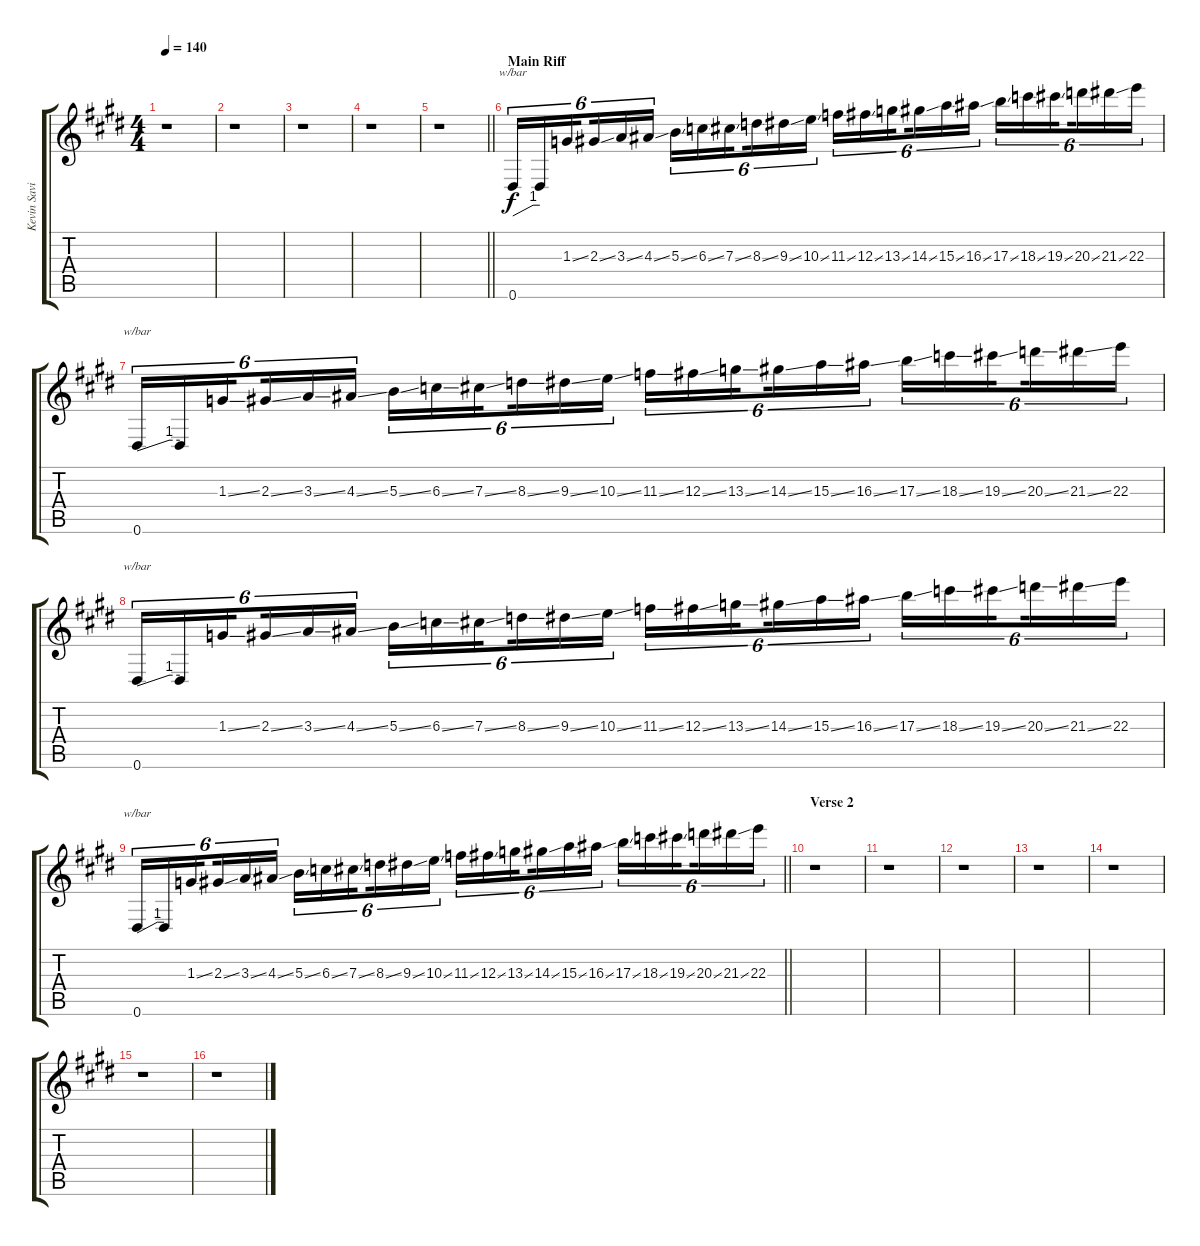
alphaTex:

\track ("Kevin Savigar (Keyboards)" "Kevin Savi") {instrument distortionguitar}
\staff {score tabs}
\tuning (Eb4 Bb3 Gb3 Db3 Ab2 Eb2) {hide}
\ts (4 4)
\tempo 140
\clef g2
\ks e
r.1{dy f} |
r.1 |
r.1 |
r.1 |
\barLineRight lightlight
r.1 |
\section ("" "Main Riff")
0.6.16{tu (6 4) tbe (custom default 0 0 45 4 60 4)} 0.6{t}.16{tu (6 4)} 1.3{ss}.16{tu (6 4) beam splitsecondary} 2.3{ss}.16{tu (6 4)} 3.3{ss}.16{tu (6 4)} 4.3{ss}.16{tu (6 4)} 5.3{ss}.16{tu (6 4)} 6.3{ss}.16{tu (6 4)} 7.3{ss}.16{tu (6 4) beam splitsecondary} 8.3{ss}.16{tu (6 4)} 9.3{ss}.16{tu (6 4)} 10.3{ss}.16{tu (6 4)} 11.3{ss}.16{tu (6 4)} 12.3{ss}.16{tu (6 4)} 13.3{ss}.16{tu (6 4) beam splitsecondary} 14.3{ss}.16{tu (6 4)} 15.3{ss}.16{tu (6 4)} 16.3{ss}.16{tu (6 4)} 17.3{ss}.16{tu (6 4)} 18.3{ss}.16{tu (6 4)} 19.3{ss}.16{tu (6 4) beam splitsecondary} 20.3{ss}.16{tu (6 4)} 21.3{ss}.16{tu (6 4)} 22.3.16{tu (6 4)} |
0.6.16{tu (6 4) tbe (custom default 0 0 45 4 60 4)} 0.6{t}.16{tu (6 4)} 1.3{ss}.16{tu (6 4) beam splitsecondary} 2.3{ss}.16{tu (6 4)} 3.3{ss}.16{tu (6 4)} 4.3{ss}.16{tu (6 4)} 5.3{ss}.16{tu (6 4)} 6.3{ss}.16{tu (6 4)} 7.3{ss}.16{tu (6 4) beam splitsecondary} 8.3{ss}.16{tu (6 4)} 9.3{ss}.16{tu (6 4)} 10.3{ss}.16{tu (6 4)} 11.3{ss}.16{tu (6 4)} 12.3{ss}.16{tu (6 4)} 13.3{ss}.16{tu (6 4) beam splitsecondary} 14.3{ss}.16{tu (6 4)} 15.3{ss}.16{tu (6 4)} 16.3{ss}.16{tu (6 4)} 17.3{ss}.16{tu (6 4)} 18.3{ss}.16{tu (6 4)} 19.3{ss}.16{tu (6 4) beam splitsecondary} 20.3{ss}.16{tu (6 4)} 21.3{ss}.16{tu (6 4)} 22.3.16{tu (6 4)} |
0.6.16{tu (6 4) tbe (custom default 0 0 45 4 60 4)} 0.6{t}.16{tu (6 4)} 1.3{ss}.16{tu (6 4) beam splitsecondary} 2.3{ss}.16{tu (6 4)} 3.3{ss}.16{tu (6 4)} 4.3{ss}.16{tu (6 4)} 5.3{ss}.16{tu (6 4)} 6.3{ss}.16{tu (6 4)} 7.3{ss}.16{tu (6 4) beam splitsecondary} 8.3{ss}.16{tu (6 4)} 9.3{ss}.16{tu (6 4)} 10.3{ss}.16{tu (6 4)} 11.3{ss}.16{tu (6 4)} 12.3{ss}.16{tu (6 4)} 13.3{ss}.16{tu (6 4) beam splitsecondary} 14.3{ss}.16{tu (6 4)} 15.3{ss}.16{tu (6 4)} 16.3{ss}.16{tu (6 4)} 17.3{ss}.16{tu (6 4)} 18.3{ss}.16{tu (6 4)} 19.3{ss}.16{tu (6 4) beam splitsecondary} 20.3{ss}.16{tu (6 4)} 21.3{ss}.16{tu (6 4)} 22.3.16{tu (6 4)} |
\barLineRight lightlight
0.6.16{tu (6 4) tbe (custom default 0 0 45 4 60 4)} 0.6{t}.16{tu (6 4)} 1.3{ss}.16{tu (6 4) beam splitsecondary} 2.3{ss}.16{tu (6 4)} 3.3{ss}.16{tu (6 4)} 4.3{ss}.16{tu (6 4)} 5.3{ss}.16{tu (6 4)} 6.3{ss}.16{tu (6 4)} 7.3{ss}.16{tu (6 4) beam splitsecondary} 8.3{ss}.16{tu (6 4)} 9.3{ss}.16{tu (6 4)} 10.3{ss}.16{tu (6 4)} 11.3{ss}.16{tu (6 4)} 12.3{ss}.16{tu (6 4)} 13.3{ss}.16{tu (6 4) beam splitsecondary} 14.3{ss}.16{tu (6 4)} 15.3{ss}.16{tu (6 4)} 16.3{ss}.16{tu (6 4)} 17.3{ss}.16{tu (6 4)} 18.3{ss}.16{tu (6 4)} 19.3{ss}.16{tu (6 4) beam splitsecondary} 20.3{ss}.16{tu (6 4)} 21.3{ss}.16{tu (6 4)} 22.3.16{tu (6 4)} |
\section ("" "Verse 2")
r.1 |
r.1 |
r.1 |
r.1 |
r.1 |
r.1 |
r.1
